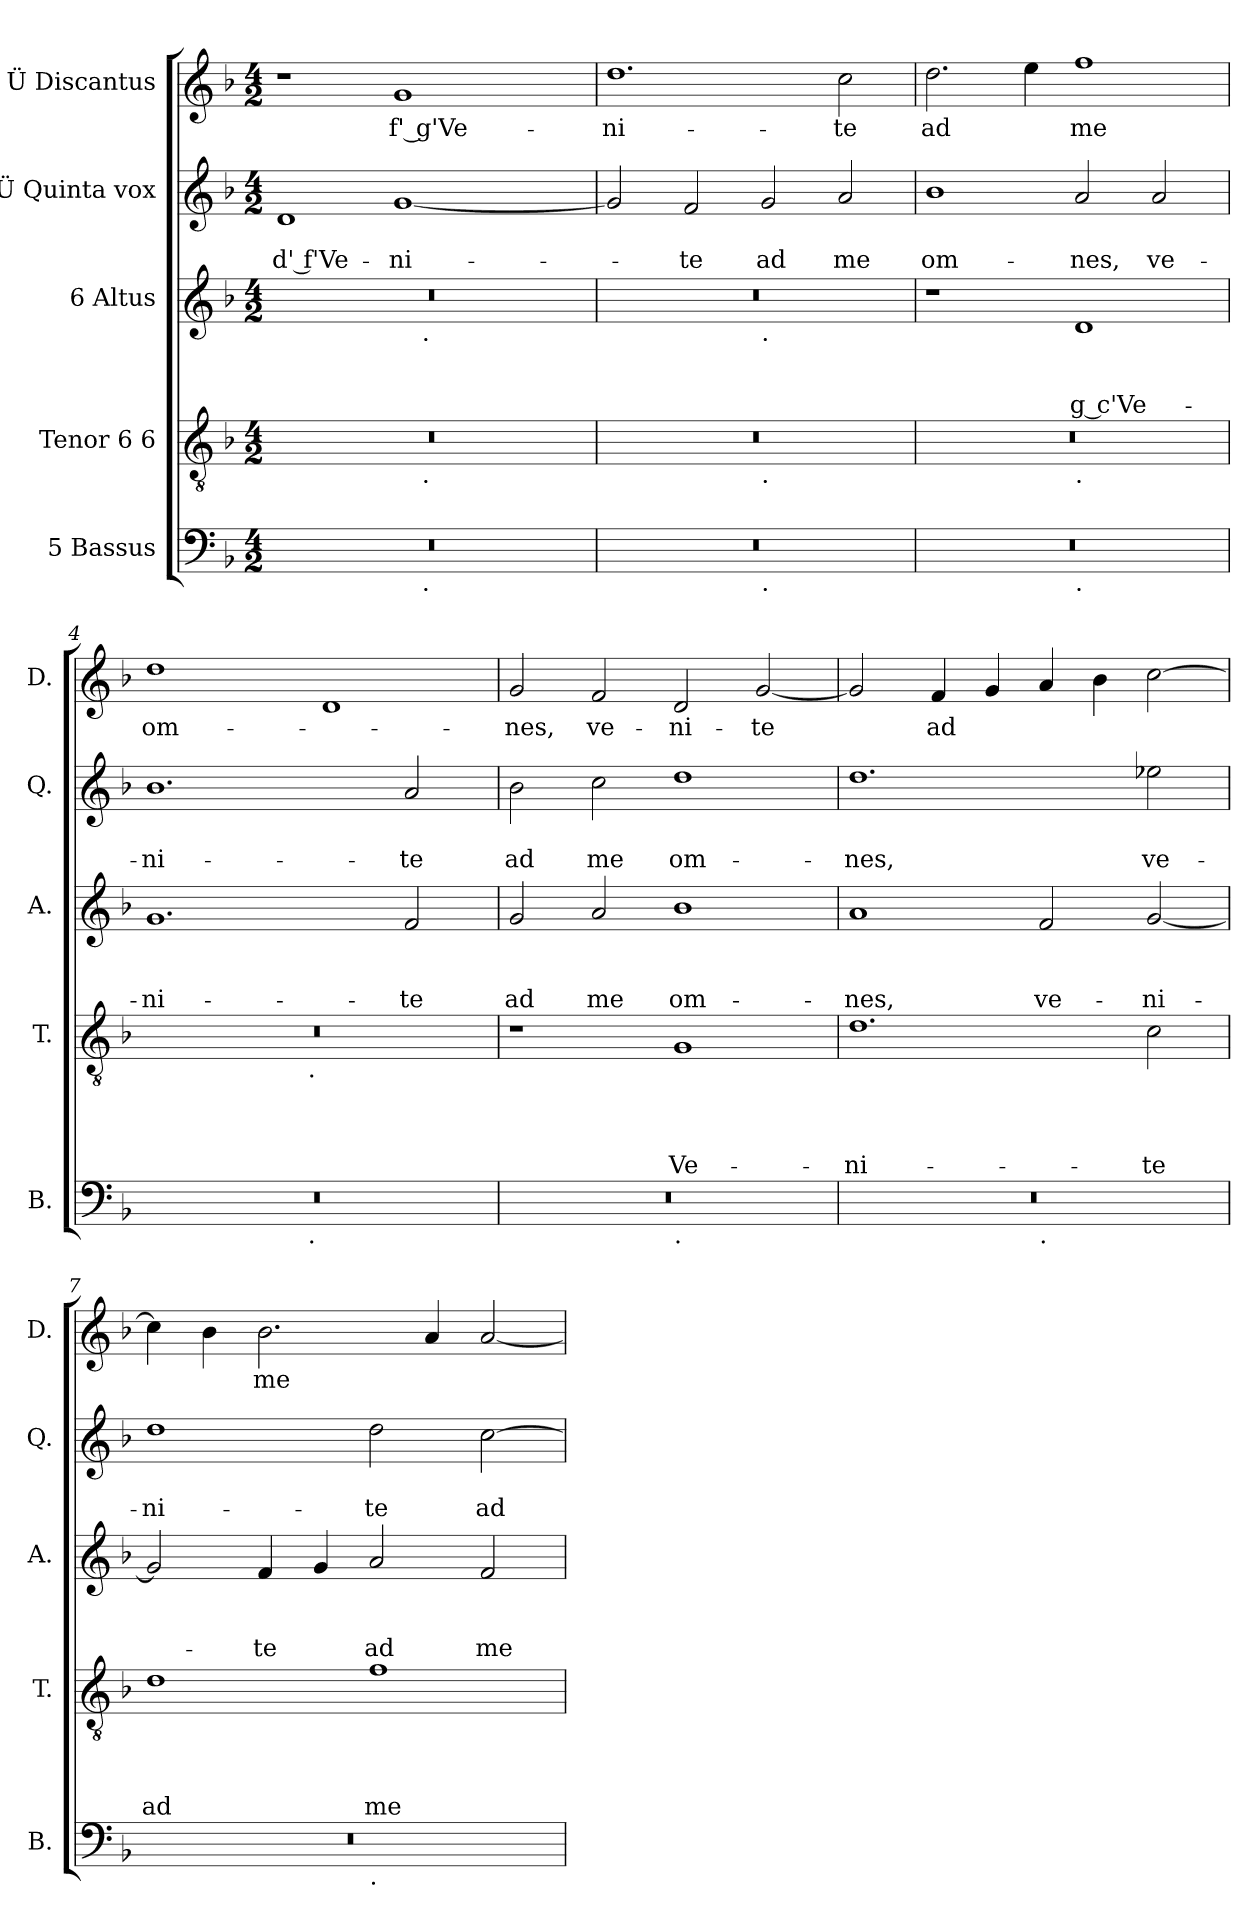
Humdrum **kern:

**kern	**kern	**text	**text	**text	**text	**kern	**text	**text	**text	**kern	**text	**text	**kern	**text
*part5	*part4	*part4	*part4	*part4	*part4	*part3	*part3	*part3	*part3	*part2	*part2	*part2	*part1	*part1
*staff5	*staff4	*staff4	*staff4	*staff4	*staff4	*staff3	*staff3	*staff3	*staff3	*staff2	*staff2	*staff2	*staff1	*staff1
*I"5 Bassus	*I"Tenor 6 6	*	*	*	*	*I"6 Altus	*	*	*	*I"Ü Quinta vox	*	*	*I"Ü Discantus	*
*I'B.	*I'T.	*	*	*	*	*I'A.	*	*	*	*I'Q.	*	*	*I'D.	*
*clefF4	*clefGv2	*	*	*	*	*clefG2	*	*	*	*clefG2	*	*	*clefG2	*
*k[b-]	*k[b-]	*	*	*	*	*k[b-]	*	*	*	*k[b-]	*	*	*k[b-]	*
*F:	*F:	*	*	*	*	*F:	*	*	*	*F:	*	*	*F:	*
*M4/2	*M4/2	*	*	*	*	*M4/2	*	*	*	*M4/2	*	*	*M4/2	*
=1	=1	=1	=1	=1	=1	=1	=1	=1	=1	=1	=1	=1	=1	=1
!LO:TX:a:t=f g'	!	!	!	!	!	!	!	!	!	!	!	!	!	!
!LO:TX:b:t=G f'	!	!	!	!	!	!	!	!	!	!	!	!	!	!
!	!	!	!	!	!	!	!	!	!	!	!	!LO:LY:b:rj	!	!
*^	*^	*	*	*	*	*^	*	*	*	*	*	*	*	*
0r	1ryy	0r	1ryy	.	.	.	.	0r	1ryy	.	.	.	1d	.	d' f'Ve-	1r	.
!	!	!	!	!	!	!	!	!	!	!	!	!	!	!	!LO:LY:b	!	!LO:LY:b:rj
.	16.ryy	.	16.ryy	.	.	.	.	.	16.ryy	.	.	.	[<1g	.	-ni-	1g	f' g'Ve-
!	!	!	!	!	!	!	!	!	!LO:TX:b:t=.	!	!	!	!	!	!	!	!
!	!	!	!LO:TX:b:t=.	!	!	!	!	!	!	!	!	!	!	!	!	!	!
!	!LO:TX:b:t=.	!	!	!	!	!	!	!	!	!	!	!	!	!	!	!	!
.	2ryy	.	2ryy	.	.	.	.	.	2ryy	.	.	.	.	.	.	.	.
.	4ryy	.	4ryy	.	.	.	.	.	4ryy	.	.	.	.	.	.	.	.
.	8ryy	.	8ryy	.	.	.	.	.	8ryy	.	.	.	.	.	.	.	.
.	32ryy	.	32ryy	.	.	.	.	.	32ryy	.	.	.	.	.	.	.	.
=2	=2	=2	=2	=2	=2	=2	=2	=2	=2	=2	=2	=2	=2	=2	=2	=2	=2
!	!	!	!	!	!	!	!	!	!	!	!	!	!	!	!	!	!LO:LY:b
0r	1ryy	0r	1ryy	.	.	.	.	0r	1ryy	.	.	.	2g/]	.	.	1.dd	-ni-
!	!	!	!	!	!	!	!	!	!	!	!	!	!	!	!LO:LY:b	!	!
.	.	.	.	.	.	.	.	.	.	.	.	.	2f/	.	-te	.	.
!	!	!	!	!	!	!	!	!	!LO:TX:b:t=.	!	!	!	!	!	!	!	!
!	!	!	!LO:TX:b:t=.	!	!	!	!	!	!	!	!	!	!	!	!	!	!
!	!LO:TX:b:t=.	!	!	!	!	!	!	!	!	!	!	!	!	!	!	!	!
!	!	!	!	!	!	!	!	!	!	!	!	!	!	!	!LO:LY:b	!	!
.	1ryy	.	1ryy	.	.	.	.	.	1ryy	.	.	.	2g/	.	ad	.	.
!	!	!	!	!	!	!	!	!	!	!	!	!	!	!	!LO:LY:b	!	!LO:LY:b
.	.	.	.	.	.	.	.	.	.	.	.	.	2a/	.	me	2cc\	-te
=3	=3	=3	=3	=3	=3	=3	=3	=3	=3	=3	=3	=3	=3	=3	=3	=3	=3
!	!	!	!	!	!	!	!	!	!	!	!	!	!	!	!LO:LY:b	!	!LO:LY:b
*	*	*	*	*	*	*	*	*v	*v	*	*	*	*	*	*	*	*
0r	1ryy	0r	1ryy	.	.	.	.	1r	.	.	.	1b-	.	om-	2.dd\	ad
.	.	.	.	.	.	.	.	.	.	.	.	.	.	.	4ee\	.
!	!	!	!LO:TX:b:t=.	!	!	!	!	!	!	!	!	!	!	!	!	!
!	!LO:TX:b:t=.	!	!	!	!	!	!	!	!	!	!	!	!	!	!	!
!	!	!	!	!	!	!	!	!	!	!	!LO:LY:b:rj	!	!	!LO:LY:b	!	!LO:LY:b
.	1ryy	.	1ryy	.	.	.	.	1d	.	.	g c'Ve-	2a/	.	-nes,	1ff	me
!	!	!	!	!	!	!	!	!	!	!	!	!	!	!LO:LY:b	!	!
.	.	.	.	.	.	.	.	.	.	.	.	2a/	.	ve-	.	.
=4	=4	=4	=4	=4	=4	=4	=4	=4	=4	=4	=4	=4	=4	=4	=4	=4
!	!	!	!	!	!	!	!	!	!	!	!LO:LY:b	!	!	!LO:LY:b	!	!LO:LY:b
0r	2ryy	0r	2ryy	.	.	.	.	1.g	.	.	-ni-	1.b-	.	-ni-	1dd	om-
.	4...ryy	.	4...ryy	.	.	.	.	.	.	.	.	.	.	.	.	.
!	!	!	!LO:TX:b:t=.	!	!	!	!	!	!	!	!	!	!	!	!	!
!	!LO:TX:b:t=.	!	!	!	!	!	!	!	!	!	!	!	!	!	!	!
.	1ryy	.	1ryy	.	.	.	.	.	.	.	.	.	.	.	.	.
.	.	.	.	.	.	.	.	.	.	.	.	.	.	.	1d	.
!	!	!	!	!	!	!	!	!	!	!	!LO:LY:b	!	!	!LO:LY:b	!	!
.	.	.	.	.	.	.	.	2f/	.	.	-te	2a/	.	-te	.	.
.	32ryy	.	32ryy	.	.	.	.	.	.	.	.	.	.	.	.	.
!!LO:LB:g=z
=5	=5	=5	=5	=5	=5	=5	=5	=5	=5	=5	=5	=5	=5	=5	=5	=5
!	!	!	!	!	!	!	!	!	!	!	!LO:LY:b	!	!	!LO:LY:b	!	!LO:LY:b
*	*	*v	*v	*	*	*	*	*	*	*	*	*	*	*	*	*
0r	1ryy	1r	.	.	.	.	2g/	.	.	ad	2b-\	.	ad	2g/	-nes,
!	!	!	!	!	!	!	!	!	!	!LO:LY:b	!	!	!LO:LY:b	!	!LO:LY:b
.	.	.	.	.	.	.	2a/	.	.	me	2cc\	.	me	2f/	ve-
!	!LO:TX:b:t=.	!	!	!	!	!	!	!	!	!	!	!	!	!	!
!	!	!	!	!	!	!LO:LY:b	!	!	!	!LO:LY:b	!	!	!LO:LY:b	!	!LO:LY:b
.	1ryy	1G	.	.	.	Ve-	1b-	.	.	om-	1dd	.	om-	2d/	-ni-
!	!	!	!	!	!	!	!	!	!	!	!	!	!	!	!LO:LY:b
.	.	.	.	.	.	.	.	.	.	.	.	.	.	[<2g/	-te
=6	=6	=6	=6	=6	=6	=6	=6	=6	=6	=6	=6	=6	=6	=6	=6
!	!	!	!	!	!	!LO:LY:b	!	!	!	!LO:LY:b	!	!	!LO:LY:b	!	!
0r	1ryy	1.d	.	.	.	-ni-	1a	.	.	-nes,	1.dd	.	-nes,	2g/]	.
!	!	!	!	!	!	!	!	!	!	!	!	!	!	!	!LO:LY:b
.	.	.	.	.	.	.	.	.	.	.	.	.	.	4f/	ad
.	.	.	.	.	.	.	.	.	.	.	.	.	.	4g/	.
!	!LO:TX:b:t=.	!	!	!	!	!	!	!	!	!	!	!	!	!	!
!	!	!	!	!	!	!	!	!	!	!LO:LY:b	!	!	!	!	!
.	1ryy	.	.	.	.	.	2f/	.	.	ve-	.	.	.	4a/	.
.	.	.	.	.	.	.	.	.	.	.	.	.	.	4b-\	.
!	!	!	!	!	!	!LO:LY:b	!	!	!	!LO:LY:b	!	!	!LO:LY:b	!	!
.	.	2c\	.	.	.	-te	[<2g/	.	.	-ni-	2ee-X\	.	ve-	[>2cc\	.
=7	=7	=7	=7	=7	=7	=7	=7	=7	=7	=7	=7	=7	=7	=7	=7
!	!	!	!	!	!	!LO:LY:b	!	!	!	!	!	!	!LO:LY:b	!	!
0r	1ryy	1d	.	.	.	ad	2g/]	.	.	.	1dd	.	-ni-	4cc\]	.
.	.	.	.	.	.	.	.	.	.	.	.	.	.	4b-\	.
!	!	!	!	!	!	!	!	!	!	!LO:LY:b	!	!	!	!	!LO:LY:b
.	.	.	.	.	.	.	4f/	.	.	-te	.	.	.	2.b-\	me
.	.	.	.	.	.	.	4g/	.	.	.	.	.	.	.	.
!	!LO:TX:b:t=.	!	!	!	!	!	!	!	!	!	!	!	!	!	!
!	!	!	!	!	!	!LO:LY:b	!	!	!	!LO:LY:b	!	!	!LO:LY:b	!	!
.	1ryy	1f	.	.	.	me	2a/	.	.	ad	2dd\	.	-te	.	.
.	.	.	.	.	.	.	.	.	.	.	.	.	.	4a/	.
!	!	!	!	!	!	!	!	!	!	!LO:LY:b	!	!	!LO:LY:b	!	!
.	.	.	.	.	.	.	2f/	.	.	me	[>2cc\	.	ad	[<2a/	.
*v	*v	*	*	*	*	*	*	*	*	*	*	*	*	*	*
=	=	=	=	=	=	=	=	=	=	=	=	=	=	=
*-	*-	*-	*-	*-	*-	*-	*-	*-	*-	*-	*-	*-	*-	*-
